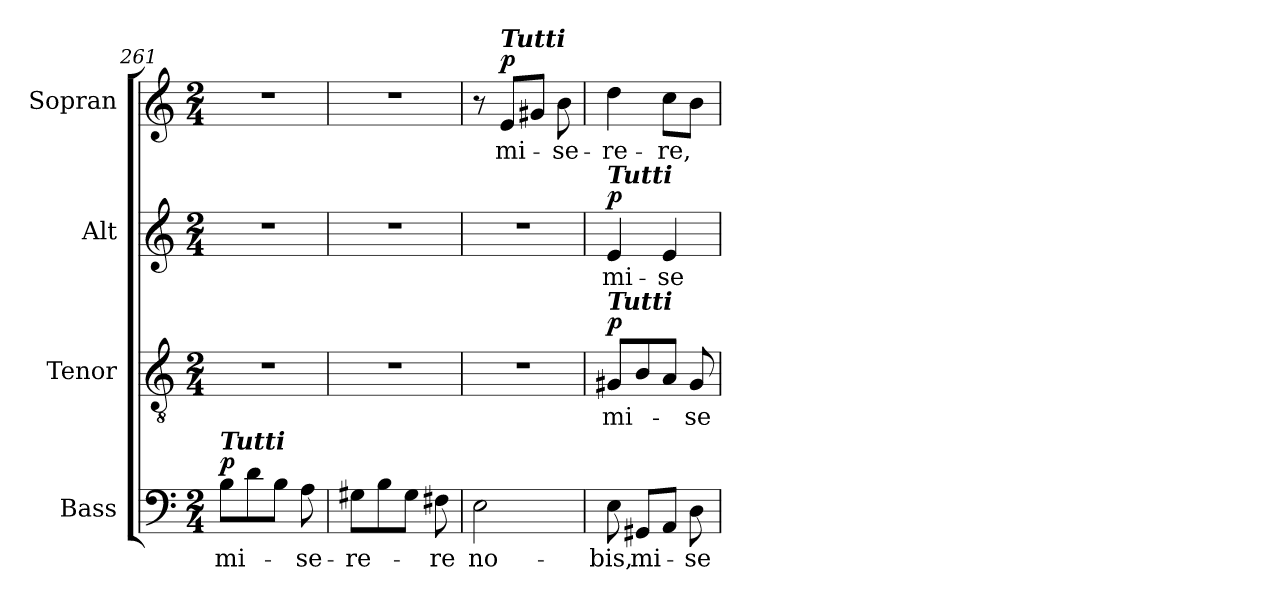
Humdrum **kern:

**kern	**text	**dynam	**kern	**text	**dynam	**kern	**text	**dynam	**kern	**text	**dynam
*part4	*part4	*part4	*part3	*part3	*part3	*part2	*part2	*part2	*part1	*part1	*part1
*staff4	*staff4	*staff4	*staff3	*staff3	*staff3	*staff2	*staff2	*staff2	*staff1	*staff1	*staff1
*I"Bass	*	*	*I"Tenor	*	*	*I"Alt	*	*	*I"Sopran	*	*
*I'B.	*	*	*I'T.	*	*	*I'A.	*	*	*I'S.	*	*
*clefF4	*	*	*clefGv2	*	*	*clefG2	*	*	*clefG2	*	*
*k[]	*	*	*k[]	*	*	*k[]	*	*	*k[]	*	*
*C:	*	*	*C:	*	*	*C:	*	*	*C:	*	*
*M2/4	*	*	*M2/4	*	*	*M2/4	*	*	*M2/4	*	*
=261	=261	=261	=261	=261	=261	=261	=261	=261	=261	=261	=261
!LO:TX:a:Bi:t=Tutti	!	!	!	!	!	!	!	!	!	!	!
!	!LO:LY:b	!LO:DY:a	!	!	!	!	!	!	!	!	!
8B\L	mi-	p	2r	.	.	2r	.	.	2r	.	.
8d\	.	.	.	.	.	.	.	.	.	.	.
8B\J	.	.	.	.	.	.	.	.	.	.	.
!	!LO:LY:b	!	!	!	!	!	!	!	!	!	!
8A\	-se-	.	.	.	.	.	.	.	.	.	.
=262	=262	=262	=262	=262	=262	=262	=262	=262	=262	=262	=262
!	!LO:LY:b	!	!	!	!	!	!	!	!	!	!
8G#X\L	-re-	.	2r	.	.	2r	.	.	2r	.	.
8B\	.	.	.	.	.	.	.	.	.	.	.
8G#\J	.	.	.	.	.	.	.	.	.	.	.
!	!LO:LY:b	!	!	!	!	!	!	!	!	!	!
8F#X\	-re	.	.	.	.	.	.	.	.	.	.
=263	=263	=263	=263	=263	=263	=263	=263	=263	=263	=263	=263
!	!LO:LY:b	!	!	!	!	!	!	!	!	!	!
2E\	no-	.	2r	.	.	2r	.	.	8r	.	.
!	!	!	!	!	!	!	!	!	!LO:TX:a:Bi:t=Tutti	!	!
!	!	!	!	!	!	!	!	!	!	!LO:LY:b	!LO:DY:a
.	.	.	.	.	.	.	.	.	8e/L	mi-	p
.	.	.	.	.	.	.	.	.	8g#X/J	.	.
!	!	!	!	!	!	!	!	!	!	!LO:LY:b	!
.	.	.	.	.	.	.	.	.	8b\	-se-	.
=264	=264	=264	=264	=264	=264	=264	=264	=264	=264	=264	=264
!	!	!	!	!	!	!LO:TX:a:Bi:t=Tutti	!	!	!	!	!
!	!	!	!LO:TX:a:Bi:t=Tutti	!	!	!	!	!	!	!	!
!	!LO:LY:b	!	!	!LO:LY:b	!LO:DY:a	!	!LO:LY:b	!LO:DY:a	!	!LO:LY:b	!
8E\	-bis,	.	8G#X/L	mi-	p	4e/	mi-	p	4dd\	-re-	.
!	!LO:LY:b	!	!	!	!	!	!	!	!	!	!
8GG#X/L	mi-	.	8B/	.	.	.	.	.	.	.	.
!	!	!	!	!	!	!	!LO:LY:b	!	!	!LO:LY:b	!
8AA/J	.	.	8A/J	.	.	4e/	-se-	.	8cc\L	-re,	.
!	!LO:LY:b	!	!	!LO:LY:b	!	!	!	!	!	!	!
8D\	-se-	.	8G#/	-se-	.	.	.	.	8b\J	.	.
=	=	=	=	=	=	=	=	=	=	=	=
*-	*-	*-	*-	*-	*-	*-	*-	*-	*-	*-	*-
